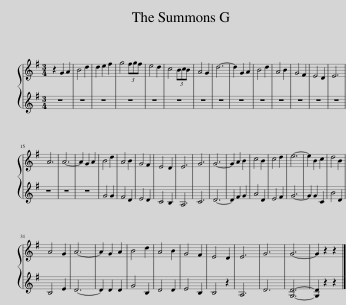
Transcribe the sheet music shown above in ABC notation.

X:1
%%score { 1 | 2 }
L:1/8
M:3/4
I:linebreak $
K:G
V:1 treble
V:2 treble
V:1
 z2 G2 A2 | B4 d2 | d2 e2 f2 | g4 (3fgf | e4 d2 | %5
 c4 (3BcB | A4 G2 | d6- | d2 G2 A2 | B4 d2 | %10
 A4 B2 | G4 F2 | E4 D2 | E6 |$ A6 | %15
 A6- | A2 G2 A2 | B4 d2 | A4 B2 | G4 F2 | %20
 E4 D2 | E6 | G6 | G6- | G2 A2 B2 | %25
 c4 B2 | c4 d2 | e6- | e2 B2 c2 | d4 B2 |$ %30
 A4 G2 | A6- | A2 G2 A2 | B4 d2 | A4 B2 | %35
 G4 F2 | E4 D2 | E6 | G6 | G6- | %40
 G2 z2 z2 |] %41
V:2
 z6 | z6 | z6 | z6 | z6 | %5
 z6 | z6 | z6 | z6 | z6 | %10
 z6 | z6 | z6 | z6 |$ z6 | %15
 z6 | z6 | G4 G2 | F4 D2 | E4 D2 | %20
 C4 B,2 | A,6 | C6 | D6- | D2 F2 G2 | %25
 A4 D2 | E4 F2 | G6- | G2 G2 C2 | B4 D2 |$ %30
 B,4 E2 | D6- | D2 D2 D2 | G4 B,2 | D4 D2 | %35
 E4 B,2 | B,4 z2 | A,6 | D6 | [G,D]6- | %40
 [G,D]2 z2 z2 |] %41
